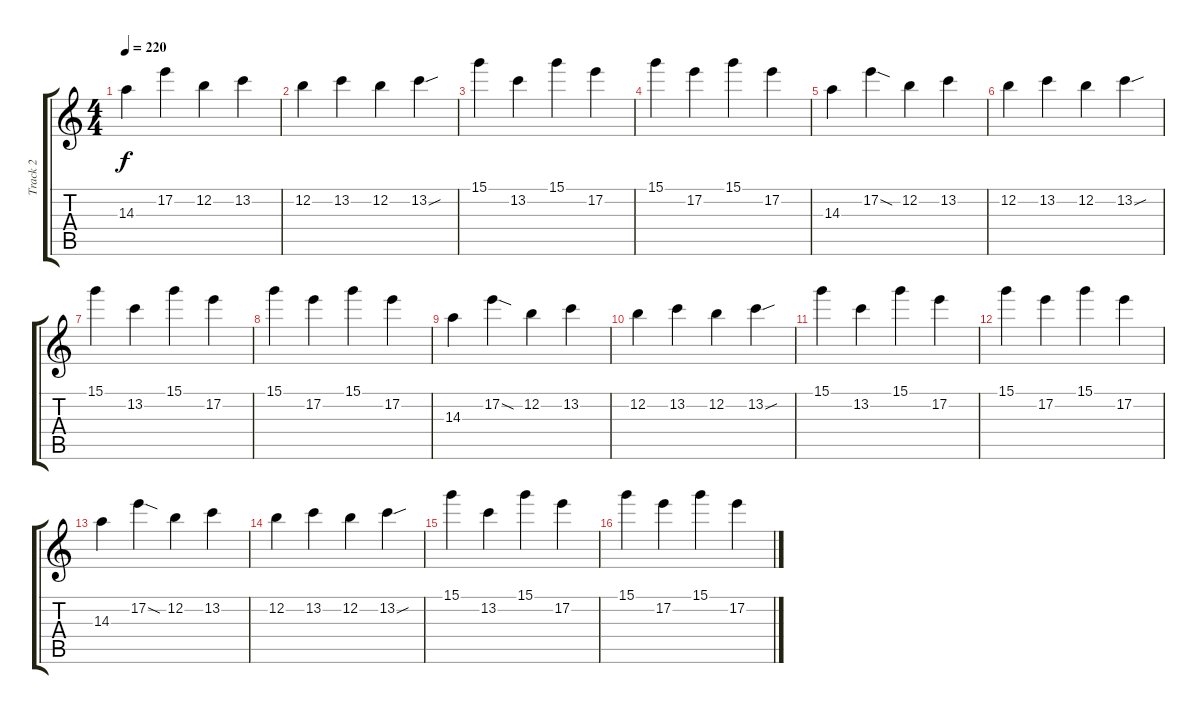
\track ("Track 2" "Track 2") {instrument distortionguitar}
\staff {score tabs}
\tuning (E4 B3 G3 D3 A2 E2) {hide}
\ts (4 4)
\tempo 220
\clef g2
\ks c
14.3.4{dy f} 17.2.4 12.2.4 13.2.4 |
12.2.4 13.2.4 12.2.4 13.2{sou}.4 |
15.1.4 13.2.4 15.1.4 17.2.4 |
15.1.4 17.2.4 15.1.4 17.2.4 |
14.3.4 17.2{sod}.4 12.2.4 13.2.4 |
12.2.4 13.2.4 12.2.4 13.2{sou}.4 |
15.1.4 13.2.4 15.1.4 17.2.4 |
15.1.4 17.2.4 15.1.4 17.2.4 |
14.3.4 17.2{sod}.4 12.2.4 13.2.4 |
12.2.4 13.2.4 12.2.4 13.2{sou}.4 |
15.1.4 13.2.4 15.1.4 17.2.4 |
15.1.4 17.2.4 15.1.4 17.2.4 |
14.3.4 17.2{sod}.4 12.2.4 13.2.4 |
12.2.4 13.2.4 12.2.4 13.2{sou}.4 |
15.1.4 13.2.4 15.1.4 17.2.4 |
15.1.4 17.2.4 15.1.4 17.2.4
